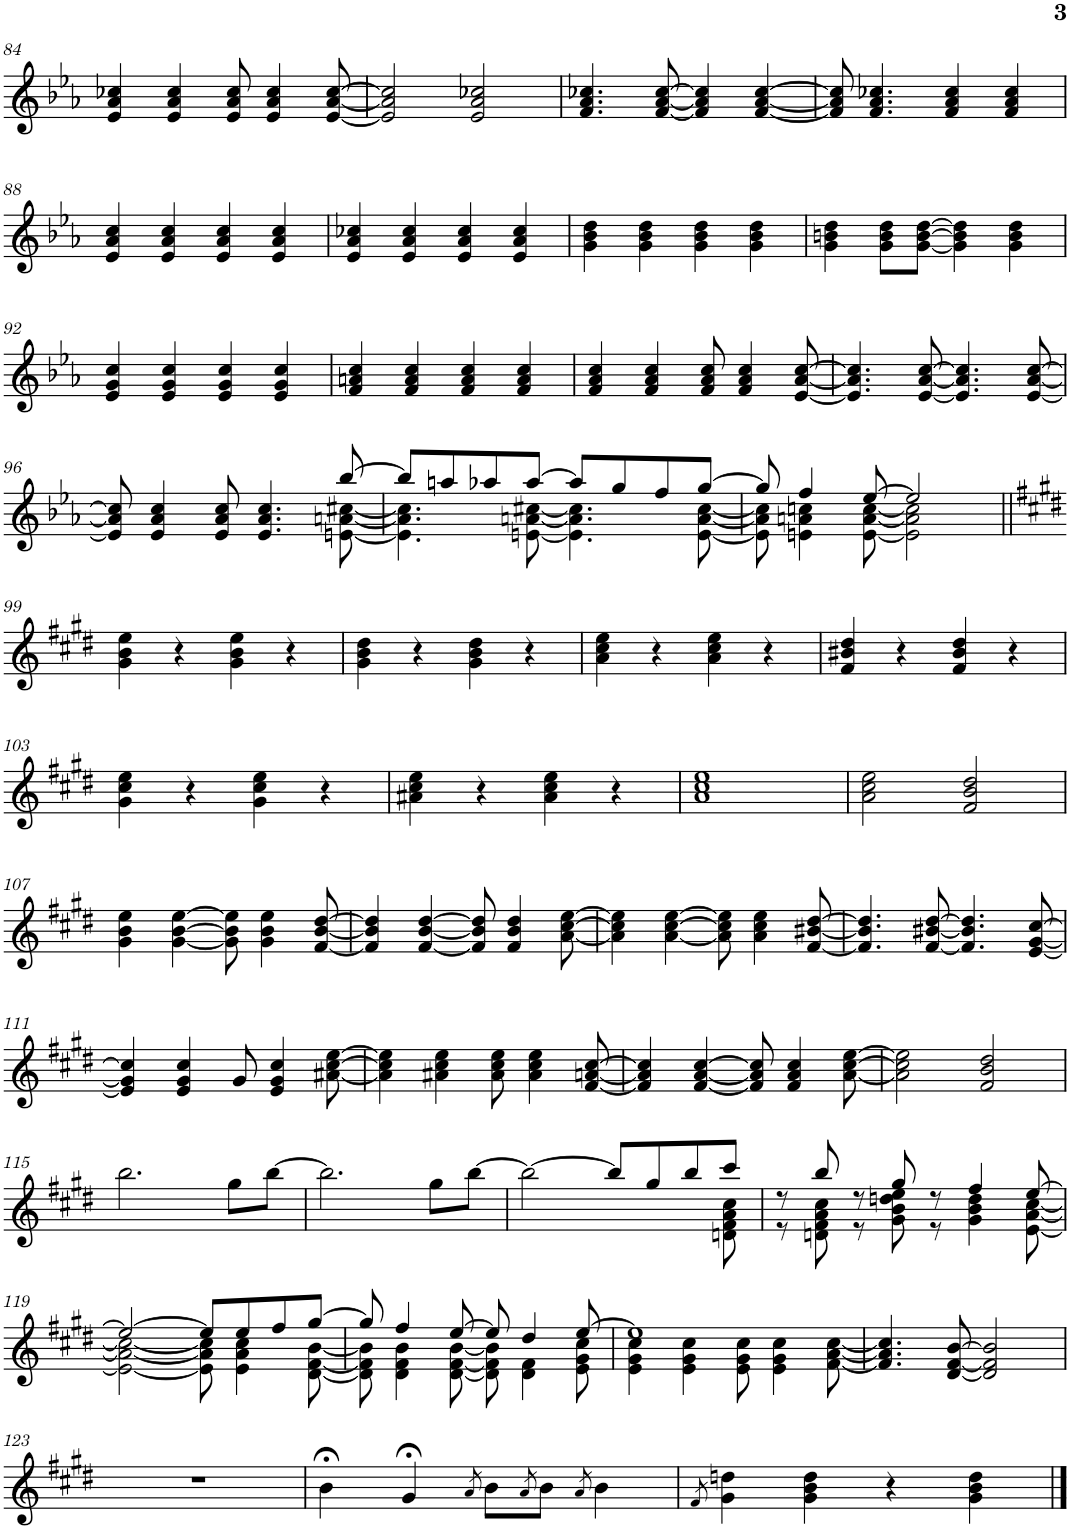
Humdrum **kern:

**kern
*part1
*staff1
*I"Piano
*I'Pno.
!!LO:PB:g=z
*clefG2
*k[b-e-a-]
*M4/4
=84
4e-/ 4a-/ 4cc-X/
4e-/ 4a-/ 4cc-/
8e-/ 8a-/ 8cc-/
4e-/ 4a-/ 4cc-/
[8e-/ [8a-/ [8cc-/
=85
2e-/] 2a-/] 2cc-/]
2e-/ 2a-/ 2cc-X/
=86
4.f/ 4.a-/ 4.cc-X/
[8f/ [8a-/ [8cc-/
4f/] 4a-/] 4cc-/]
[4f/ [4a-/ [4cc-/
=87
8f/] 8a-/] 8cc-/]
4.f/ 4.a-/ 4.cc-X/
4f/ 4a-/ 4cc-/
4f/ 4a-/ 4cc-/
!!LO:LB:g=z
=88
4e-/ 4a-/ 4cc/
4e-/ 4a-/ 4cc/
4e-/ 4a-/ 4cc/
4e-/ 4a-/ 4cc/
=89
4e-/ 4a-/ 4cc-X/
4e-/ 4a-/ 4cc-/
4e-/ 4a-/ 4cc-/
4e-/ 4a-/ 4cc-/
=90
4g\ 4b-\ 4dd\
4g\ 4b-\ 4dd\
4g\ 4b-\ 4dd\
4g\ 4b-\ 4dd\
=91
4g\ 4bn\ 4dd\
8g\ 8b\ 8dd\L
[8g\ [8b\ [8dd\J
4g\] 4b\] 4dd\]
4g\ 4b\ 4dd\
!!LO:LB:g=z
=92
4e-/ 4g/ 4cc/
4e-/ 4g/ 4cc/
4e-/ 4g/ 4cc/
4e-/ 4g/ 4cc/
=93
4f/ 4an/ 4cc/
4f/ 4a/ 4cc/
4f/ 4a/ 4cc/
4f/ 4a/ 4cc/
=94
4f/ 4a-/ 4cc/
4f/ 4a-/ 4cc/
8f/ 8a-/ 8cc/
4f/ 4a-/ 4cc/
[8e-/ [8a-/ [8cc/
=95
4.e-/] 4.a-/] 4.cc/]
[8e-/ [8a-/ [8cc/
4.e-/] 4.a-/] 4.cc/]
[8e-/ [8a-/ [8cc/
!!LO:LB:g=z
=96
*^
8e-/] 8a-/] 8cc/]	2..ryy
4e-/ 4a-/ 4cc/	.
8e-/ 8a-/ 8cc/	.
4.e-/ 4.a-/ 4.cc/	.
[8bb-/	[8en\ [8an\ [8cc#X\
=97	=97
8bb-/L]	4.e\] 4.a\] 4.cc#\]
8aan/	.
8aa-X/	.
[8aa-/J	[8en\ [8an\ [8cc#X\
8aa-/L]	4.e\] 4.a\] 4.cc#\]
8gg/	.
8ff/	.
[8gg/J	[8e\ [8a\ [8cc#\
=98	=98
8gg/]	8e\] 8a\] 8cc#\]
4ff/	4en\ 4an\ 4ccn\
[8ee-/	[8e\ [8a\ [8cc\
2ee-/]	2e\] 2a\] 2cc\]
*v	*v
!!LO:LB:g=z
=99||
*k[f#c#g#d#]
4g#\ 4b\ 4ee\
4r
4g#\ 4b\ 4ee\
4r
=100
4g#\ 4b\ 4dd#\
4r
4g#\ 4b\ 4dd#\
4r
=101
4a\ 4cc#\ 4ee\
4r
4a\ 4cc#\ 4ee\
4r
=102
4f#/ 4b#X/ 4dd#/
4r
4f#/ 4b#/ 4dd#/
4r
!!LO:LB:g=z
=103
4g#\ 4cc#\ 4ee\
4r
4g#\ 4cc#\ 4ee\
4r
=104
4a#X\ 4cc#\ 4ee\
4r
4a#\ 4cc#\ 4ee\
4r
=105
1a 1cc# 1ee
=106
2a\ 2cc#\ 2ee\
2f#/ 2b/ 2dd#/
!!LO:LB:g=z
=107
4g#\ 4b\ 4ee\
[4g#\ [4b\ [4ee\
8g#\] 8b\] 8ee\]
4g#\ 4b\ 4ee\
[8f#/ [8b/ [8dd#/
=108
4f#/] 4b/] 4dd#/]
[4f#/ [4b/ [4dd#/
8f#/] 8b/] 8dd#/]
4f#/ 4b/ 4dd#/
[8a\ [8cc#\ [8ee\
=109
4a\] 4cc#\] 4ee\]
[4a\ [4cc#\ [4ee\
8a\] 8cc#\] 8ee\]
4a\ 4cc#\ 4ee\
[8f#/ [8b#X/ [8dd#/
=110
4.f#/] 4.b#/] 4.dd#/]
[8f#/ [8b#X/ [8dd#/
4.f#/] 4.b#/] 4.dd#/]
[8e/ [8g#/ [8cc#/
!!LO:LB:g=z
=111
4e/] 4g#/] 4cc#/]
4e/ 4g#/ 4cc#/
8g#/
4e/ 4g#/ 4cc#/
[8a#X\ [8cc#\ [8ee\
=112
4a#\] 4cc#\] 4ee\]
4a#X\ 4cc#\ 4ee\
8a#\ 8cc#\ 8ee\
4a#\ 4cc#\ 4ee\
[8f#/ [8an/ [8cc#/
=113
4f#/] 4a/] 4cc#/]
[4f#/ [4a/ [4cc#/
8f#/] 8a/] 8cc#/]
4f#/ 4a/ 4cc#/
[8a\ [8cc#\ [8ee\
=114
2a\] 2cc#\] 2ee\]
2f#/ 2b/ 2dd#/
!!LO:LB:g=z
=115
2.bb\
8gg#\L
[8bb\J
=116
2.bb\]
8gg#\L
[8bb\J
=117
*^
2bb\_	2..ryy
8bb/L]	.
8gg#/	.
8bb/	.
8ccc#/J	8dn\ 8f#\ 8a\ 8cc#\
=118	=118
8r	8r
8bb/	8dn\ 8f#\ 8a\ 8cc#\
8r	8r
8gg#/	8g#\ 8b\ 8ddn\ 8ee\
8r	8r
4ff#/	4g#\ 4b\ 4dd\
[8ee/	[8e\ [8a\ [8cc#\
!!LO:LB:g=z	!!
=119	=119
2ee/_	2e\_ 2a\_ 2cc#\_
8ee/L]	8e\] 8a\] 8cc#\]
8ee/	4e\ 4a\ 4cc#\
8ff#/	.
[8gg#/J	[8d#\ [8f#\ [8b\
=120	=120
8gg#/]	8d#\] 8f#\] 8b\]
4ff#/	4d#\ 4f#\ 4b\
[8ee/	[8d#\ [8f#\ [8b\
8ee/]	8d#\] 8f#\] 8b\]
4dd#/	4d#\ 4f#\
[8ee/	8e\ 8g#\ 8cc#\
=121	=121
1ee]	4e\ 4g#\ 4cc#\
.	4e\ 4g#\ 4cc#\
.	8e\ 8g#\ 8cc#\
.	4e\ 4g#\ 4cc#\
.	[8f#\ [8a\ [8cc#\
*v	*v
=122
4.f#/] 4.a/] 4.cc#/]
[8d#/ [8f#/ [8b/
2d#/] 2f#/] 2b/]
!!LO:LB:g=z
=123
1r
=124
4b;<\
4g#;</
8qa/
8b\L
8qa/
8b\J
8qa/
4b\
=125
8qf#/
4g#\ 4ddn\
4g#\ 4b\ 4dd\
4r
4g#\ 4b\ 4dd\
==
*-
